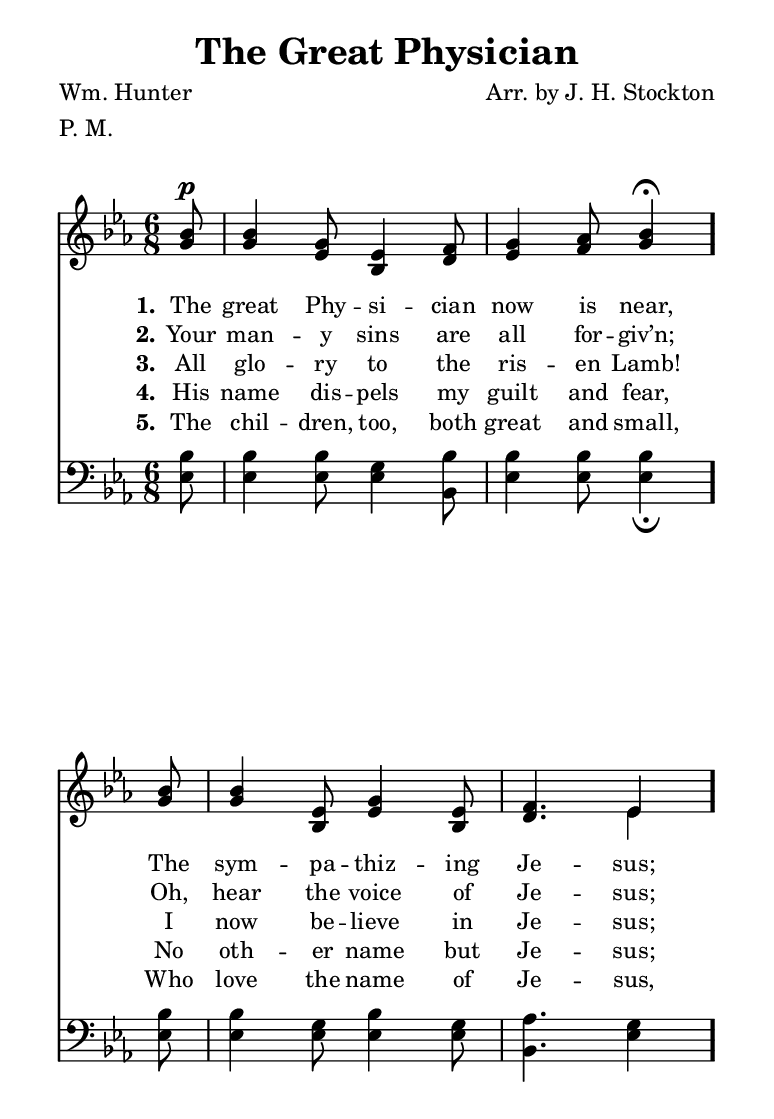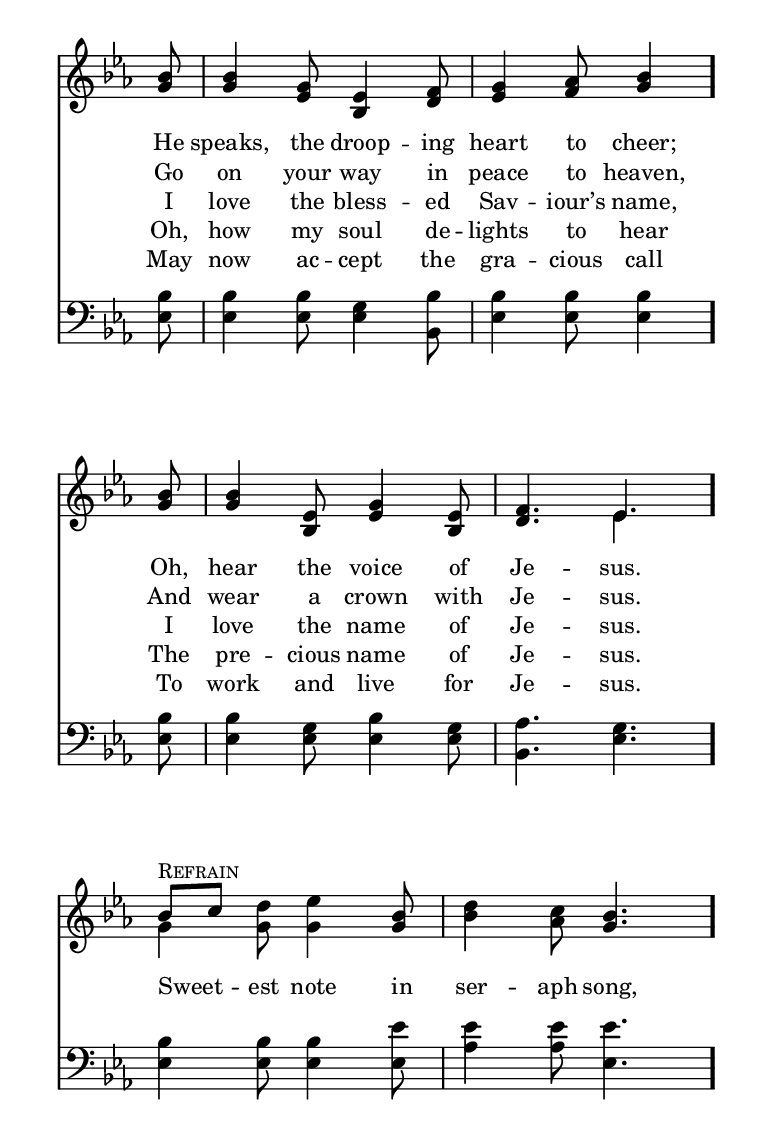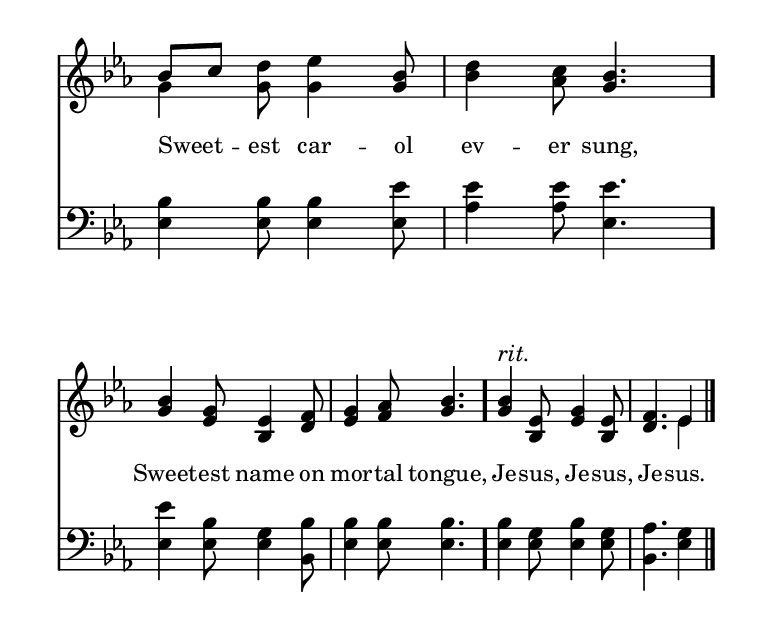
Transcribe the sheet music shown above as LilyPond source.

\include "common/global.ily"
\paper {
  \include "common/paper.ily"
}

\header{
  %gospel
  hymnnumber = "42"
  title = "The Great Physician"
  tunename = ""
  meter = "P. M."
  poet = "Wm. Hunter"
  composer = "Arr. by J. H. Stockton"
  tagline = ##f
}

% for fermata in MIDI
ta = { \tempo 4=80 }
tb = { \tempo 4=40 }
tc = { \tempo 4=60 }

patternAA = { \ta c8 | c4 c8 c4 c8 | c4 c8 \tb c4 \ta }
patternAB = { \ta c8 | c4 c8 c4 c8 | c4.       c4     }
patternAC = { \ta c8 | c4 c8 c4 c8 | c4 c8     c4     }
patternAD = { \ta c8 | c4 c8 c4 c8 | c4.       c4.    }
patternAE = { \ta      c4 c8 c4 c8 | c4 c8     c4.    }

patternBA = { \ta c8[ c8] c8 c4 c8 | c4 c8 c4. }
patternBB = { \ta c4      c8 c4 c8 | c4 c8 c4. }

% \tc for ritardando
patternCA = { \tc c4 c8 c4 c8 | c4. c4 }

global = {
  \include "common/overrides.ily"
  \override Staff.TimeSignature.style = #'numbered
  \time 6/8
  \override Score.MetronomeMark.transparent = ##t % hide all fermata changes too
  \ta
  \key ees \major
  \partial 8
  \autoBeamOff
}

notesSoprano = {
\global
\relative c'' {

  \changePitch \patternAA { bes^\markup { \dynamic p } | bes g ees f | g aes bes \fermata }
  \changePitch \patternAB { bes | bes ees, g ees | f ees }
  \changePitch \patternAC { bes' | bes g ees f | g aes bes }
  \changePitch \patternAD { bes | bes ees, g ees | f ees }

  << s^\markup { \small \caps "Refrain" }
  \changePitch \patternBA { bes' c d ees bes | d c bes } >>
  \changePitch \patternBA { bes c d ees bes | d c bes }
  \changePitch \patternAE { bes g ees f | g aes bes }
  \changePitch \patternCA { bes^\markup { \italic rit. } ees, g ees | f ees }

  \bar "|."

}
}

notesAlto = {
\global
\relative e' {

  \changePitch \patternAA { g | g ees bes d | ees f g }
  \changePitch \patternAB { g | g bes, ees bes | d ees }
  \changePitch \patternAC { g | g ees bes d | ees f g }
  \changePitch \patternAD { g | g bes, ees bes | d ees }

  \changePitch \patternBB { g | g g g | bes aes g }
  \changePitch \patternBB { g | g g g | bes aes g }
  \changePitch \patternAE { g ees bes d | ees f g }
  \changePitch \patternCA { g bes, ees bes | d ees }

}
}

notesTenor = {
\global
\relative a {

  \changePitch \patternAA { bes | bes bes g bes | bes bes bes }
  \changePitch \patternAB { bes | bes g bes g | aes g }
  \changePitch \patternAC { bes | bes bes g bes | bes bes bes }
  \changePitch \patternAD { bes | bes g bes g | aes g }

  \changePitch \patternBB { bes bes bes ees | ees ees ees }
  \changePitch \patternBB { bes bes bes ees | ees ees ees }
  \changePitch \patternAE { ees bes g bes | bes bes bes }
  \changePitch \patternCA { bes g bes g | aes g }

}
}

notesBass = {
\global
\relative f {

  \changePitch \patternAA { ees | ees ees ees bes | ees ees ees_\fermata }
  \changePitch \patternAB { ees | ees ees ees ees | bes ees }
  \changePitch \patternAC { ees | ees ees ees bes | ees ees ees }
  \changePitch \patternAD { ees | ees ees ees ees | bes ees }

  \changePitch \patternBB { ees ees ees ees | aes aes ees }
  \changePitch \patternBB { ees ees ees ees | aes aes ees }
  \changePitch \patternAE { ees ees ees bes | ees ees ees }
  \changePitch \patternCA { ees ees ees ees | bes ees }

}
}

Refrain = \lyricmode {

Sweet -- est note in ser -- aph song, \bar "."
Sweet -- est car -- ol ev -- er sung, \bar "." \break
Sweet -- est name on mor -- tal tongue, \bar "."
Je -- sus, Je -- sus, Je -- sus. \bar "." \break

}

wordsA = \lyricmode {
\set stanza = "1."

The great Phy -- si -- cian now is near, \bar "."
The sym -- pa -- thiz -- ing Je -- sus; \bar "." \break
He speaks, the droop -- ing heart to cheer; \bar "."
Oh, hear the voice of Je -- sus. \bar "." \break

}

wordsB = \lyricmode {
\set stanza = "2."

Your man -- y sins are all for -- giv’n;
Oh, hear the voice of Je -- sus;
Go on your way in peace to heaven,
And wear a crown with Je -- sus.

\Refrain

}

wordsC = \lyricmode {
\set stanza = "3."

All glo -- ry to the ris -- en Lamb!
I now be -- lieve in Je -- sus;
I love the bless -- ed Sav -- iour’s name,
I love the name of Je -- sus.

}

wordsD = \lyricmode {
\set stanza = "4."

His name dis -- pels my guilt and fear,
No oth -- er name but Je -- sus;
Oh, how my soul de -- lights to hear
The pre -- cious name of Je -- sus.

}

wordsE = \lyricmode {
\set stanza = "5."

The chil -- dren, too, both great and small,
Who love the name of Je -- sus,
May now ac -- cept the gra -- cious call
To work and live for Je -- sus.

}

\score {
  \context ChoirStaff <<
    \context Staff = upper <<
      \set Staff.autoBeaming = ##f
      \set ChoirStaff.systemStartDelimiter = #'SystemStartBar
      \set ChoirStaff.printPartCombineTexts = ##f
      \partcombine #'(2 . 9) \notesSoprano \notesAlto
      \context NullVoice = sopranos { \voiceOne << \notesSoprano >> }
      \context NullVoice = altos { \voiceTwo << \notesAlto >> }
      \context Lyrics = one   \lyricsto sopranos \wordsA
      \context Lyrics = two   \lyricsto sopranos \wordsB
      \context Lyrics = three \lyricsto sopranos \wordsC
      \context Lyrics = four  \lyricsto sopranos \wordsD
      \context Lyrics = five  \lyricsto sopranos \wordsE
    >>
    \context Staff = men <<
      \set Staff.autoBeaming = ##f
      \clef bass
      \set ChoirStaff.printPartCombineTexts = ##f
      \partcombine #'(2 . 9) \notesTenor \notesBass
      \context NullVoice = tenors { \voiceOne << \notesTenor >> }
      \context NullVoice = basses { \voiceTwo << \notesBass >> }
    >>
  >>
  \layout {
    \include "common/layout.ily"
  }
  \midi{
    \include "common/midi.ily"
  }
}

\version "2.19.49"  % necessary for upgrading to future LilyPond versions.

% vi:set et ts=2 sw=2 ai nocindent syntax=lilypond:
